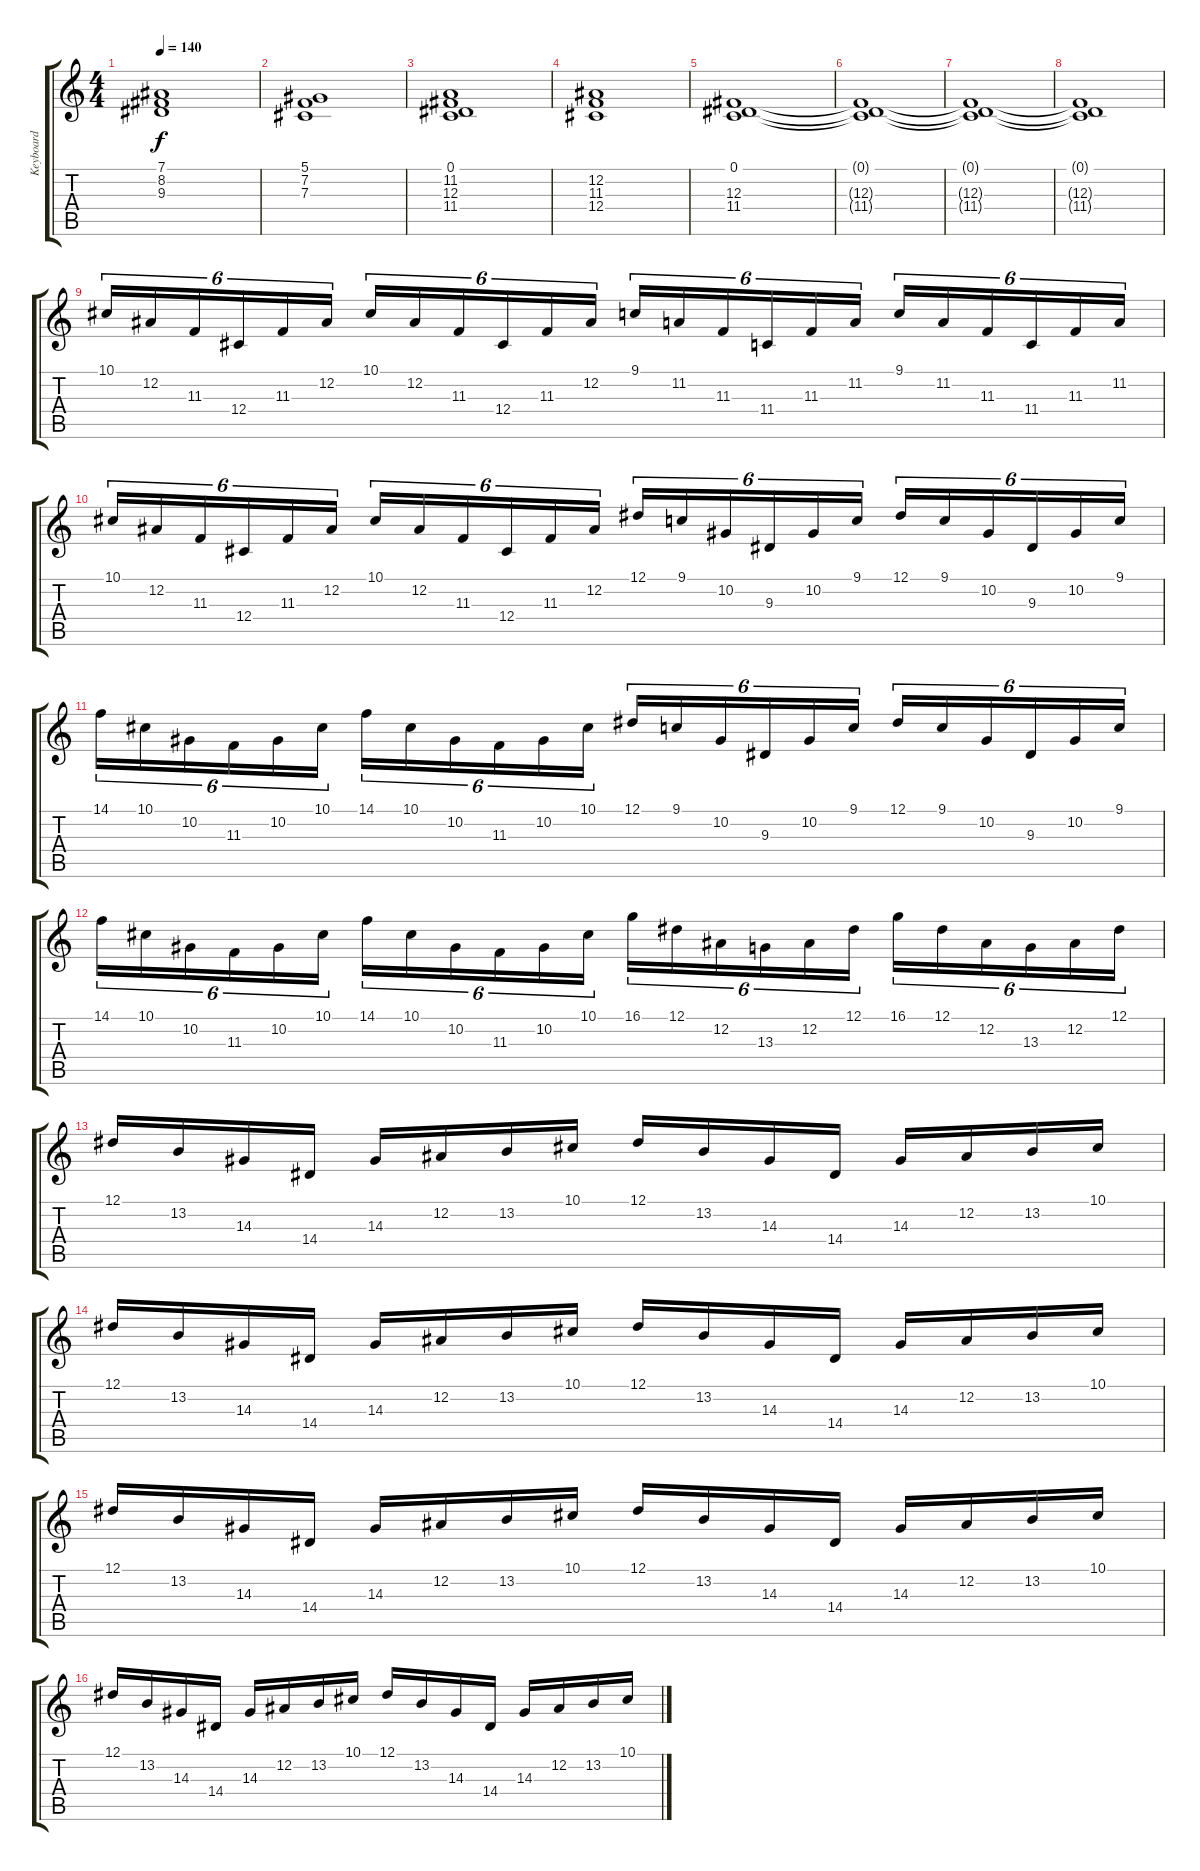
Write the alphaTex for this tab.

\track ("Keyboard" "Keyboard") {instrument pad3polysynth}
\staff {score tabs}
\tuning (Eb4 Bb3 Gb3 Db3 Ab2 Eb2) {hide}
\ts (4 4)
\tempo 140
\clef g2
\ks c
(7.1 8.2 9.3).1{dy f} |
(5.1 7.2 7.3).1 |
(0.1 11.2 12.3 11.4).1 |
(12.2 11.3 12.4).1 |
(0.1 12.3 11.4).1 |
(0.1{t} 12.3{t} 11.4{t}).1 |
(0.1{t} 12.3{t} 11.4{t}).1 |
(0.1{t} 12.3{t} 11.4{t}).1 |
10.1.16{tu (6 4)} 12.2.16{tu (6 4)} 11.3.16{tu (6 4)} 12.4.16{tu (6 4)} 11.3.16{tu (6 4)} 12.2.16{tu (6 4)} 10.1.16{tu (6 4)} 12.2.16{tu (6 4)} 11.3.16{tu (6 4)} 12.4.16{tu (6 4)} 11.3.16{tu (6 4)} 12.2.16{tu (6 4)} 9.1.16{tu (6 4)} 11.2.16{tu (6 4)} 11.3.16{tu (6 4)} 11.4.16{tu (6 4)} 11.3.16{tu (6 4)} 11.2.16{tu (6 4)} 9.1.16{tu (6 4)} 11.2.16{tu (6 4)} 11.3.16{tu (6 4)} 11.4.16{tu (6 4)} 11.3.16{tu (6 4)} 11.2.16{tu (6 4)} |
10.1.16{tu (6 4)} 12.2.16{tu (6 4)} 11.3.16{tu (6 4)} 12.4.16{tu (6 4)} 11.3.16{tu (6 4)} 12.2.16{tu (6 4)} 10.1.16{tu (6 4)} 12.2.16{tu (6 4)} 11.3.16{tu (6 4)} 12.4.16{tu (6 4)} 11.3.16{tu (6 4)} 12.2.16{tu (6 4)} 12.1.16{tu (6 4)} 9.1.16{tu (6 4)} 10.2.16{tu (6 4)} 9.3.16{tu (6 4)} 10.2.16{tu (6 4)} 9.1.16{tu (6 4)} 12.1.16{tu (6 4)} 9.1.16{tu (6 4)} 10.2.16{tu (6 4)} 9.3.16{tu (6 4)} 10.2.16{tu (6 4)} 9.1.16{tu (6 4)} |
14.1.16{tu (6 4)} 10.1.16{tu (6 4)} 10.2.16{tu (6 4)} 11.3.16{tu (6 4)} 10.2.16{tu (6 4)} 10.1.16{tu (6 4)} 14.1.16{tu (6 4)} 10.1.16{tu (6 4)} 10.2.16{tu (6 4)} 11.3.16{tu (6 4)} 10.2.16{tu (6 4)} 10.1.16{tu (6 4)} 12.1.16{tu (6 4)} 9.1.16{tu (6 4)} 10.2.16{tu (6 4)} 9.3.16{tu (6 4)} 10.2.16{tu (6 4)} 9.1.16{tu (6 4)} 12.1.16{tu (6 4)} 9.1.16{tu (6 4)} 10.2.16{tu (6 4)} 9.3.16{tu (6 4)} 10.2.16{tu (6 4)} 9.1.16{tu (6 4)} |
14.1.16{tu (6 4)} 10.1.16{tu (6 4)} 10.2.16{tu (6 4)} 11.3.16{tu (6 4)} 10.2.16{tu (6 4)} 10.1.16{tu (6 4)} 14.1.16{tu (6 4)} 10.1.16{tu (6 4)} 10.2.16{tu (6 4)} 11.3.16{tu (6 4)} 10.2.16{tu (6 4)} 10.1.16{tu (6 4)} 16.1.16{tu (6 4)} 12.1.16{tu (6 4)} 12.2.16{tu (6 4)} 13.3.16{tu (6 4)} 12.2.16{tu (6 4)} 12.1.16{tu (6 4)} 16.1.16{tu (6 4)} 12.1.16{tu (6 4)} 12.2.16{tu (6 4)} 13.3.16{tu (6 4)} 12.2.16{tu (6 4)} 12.1.16{tu (6 4)} |
12.1.16{instrument pad3polysynth} 13.2.16 14.3.16 14.4.16 14.3.16 12.2.16 13.2.16 10.1.16 12.1.16 13.2.16 14.3.16 14.4.16 14.3.16 12.2.16 13.2.16 10.1.16 |
12.1.16 13.2.16 14.3.16 14.4.16 14.3.16 12.2.16 13.2.16 10.1.16 12.1.16 13.2.16 14.3.16 14.4.16 14.3.16 12.2.16 13.2.16 10.1.16 |
12.1.16 13.2.16 14.3.16 14.4.16 14.3.16 12.2.16 13.2.16 10.1.16 12.1.16 13.2.16 14.3.16 14.4.16 14.3.16 12.2.16 13.2.16 10.1.16 |
12.1.16 13.2.16 14.3.16 14.4.16 14.3.16 12.2.16 13.2.16 10.1.16 12.1.16 13.2.16 14.3.16 14.4.16 14.3.16 12.2.16 13.2.16 10.1.16
